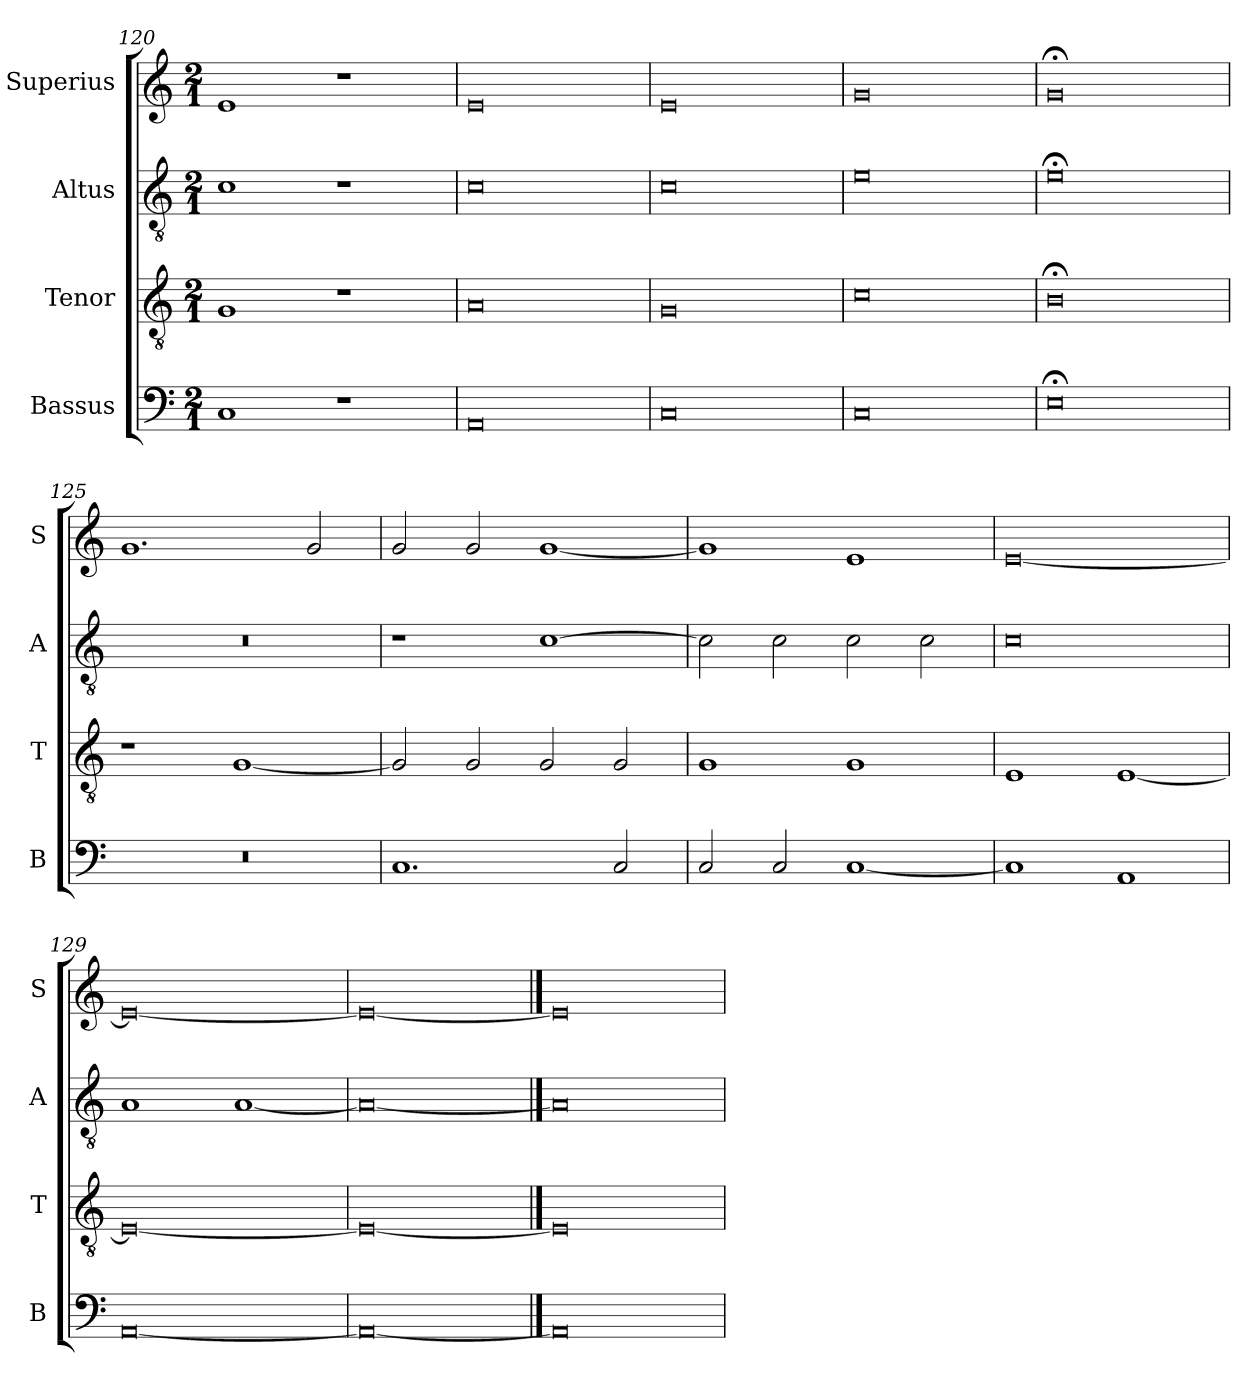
**kern	**kern	**kern	**kern
*part4	*part3	*part2	*part1
*staff4	*staff3	*staff2	*staff1
*I"Bassus	*I"Tenor	*I"Altus	*I"Superius
*I'B	*I'T	*I'A	*I'S
*clefF4	*clefGv2	*clefGv2	*clefG2
*k[]	*k[]	*k[]	*k[]
*C:	*C:	*C:	*C:
*M2/1	*M2/1	*M2/1	*M2/1
=120	=120	=120	=120
1C	1G	1c	1e
1r	1r	1r	1r
=121	=121	=121	=121
0AA	0A	0c	0e
=122	=122	=122	=122
0C	0G	0c	0e
=123	=123	=123	=123
0C	0c	0e	0g
=124	=124	=124	=124
0E;<	0B;<	0e;<	0g;<
=125	=125	=125	=125
0r	1r	0r	1.g
.	[1G	.	.
.	.	.	2g
=126	=126	=126	=126
1.C	2G]	1r	2g
.	2G	.	2g
.	2G	[1c	[1g
2C	2G	.	.
=127	=127	=127	=127
2C	1G	2c]	1g]
2C	.	2c	.
[1C	1G	2c	1e
.	.	2c	.
=128	=128	=128	=128
1C]	1E	0c	[0e
1AA	[1E	.	.
=129	=129	=129	=129
[0AA	0E_	1A	0e_
.	.	[1A	.
=130	=130	=130	=130
0AA_	0E_	0A_	0e_
==131	==131	==131	==131
0AA]	0E]	0A]	0e]
=	=	=	=
*-	*-	*-	*-
